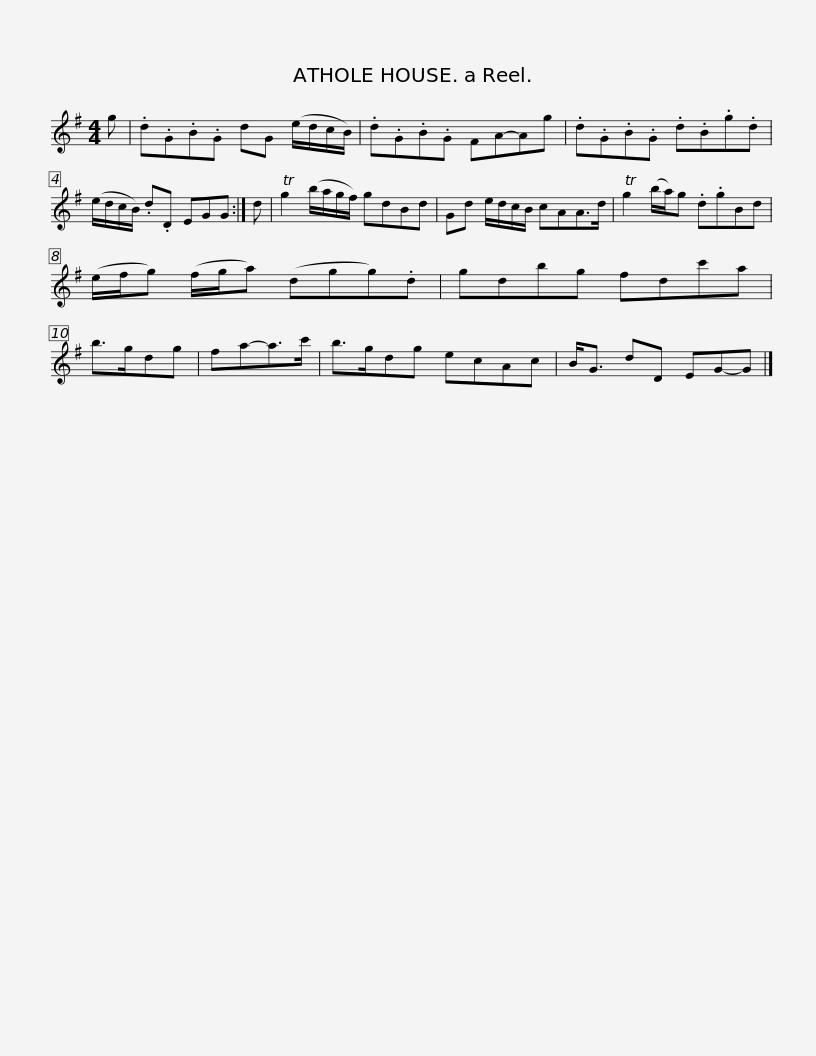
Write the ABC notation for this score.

X:1
L:1/8
M:4/4
I:linebreak $
K:G
V:1 treble
V:1
 g | .d.G.B.G dG (e/d/c/B/) | .d.G.B.G FA-Ag | .d.G.B.G .d.B.g.d | (e/d/c/B/) .d.D EGG :| %5
 d |$ Tg2 (b/a/g/f/) gdBd | Gd e/d/c/B/ cAA>d | Tg2 (b/a/)g .d.gBd | (e/f/g) (f/g/a) (dgg).d |$ %10
 gdbg fdc'a | b>gdg | fa-a>c' | b>gdg ecAc | B<G dD EG-G |] %15
